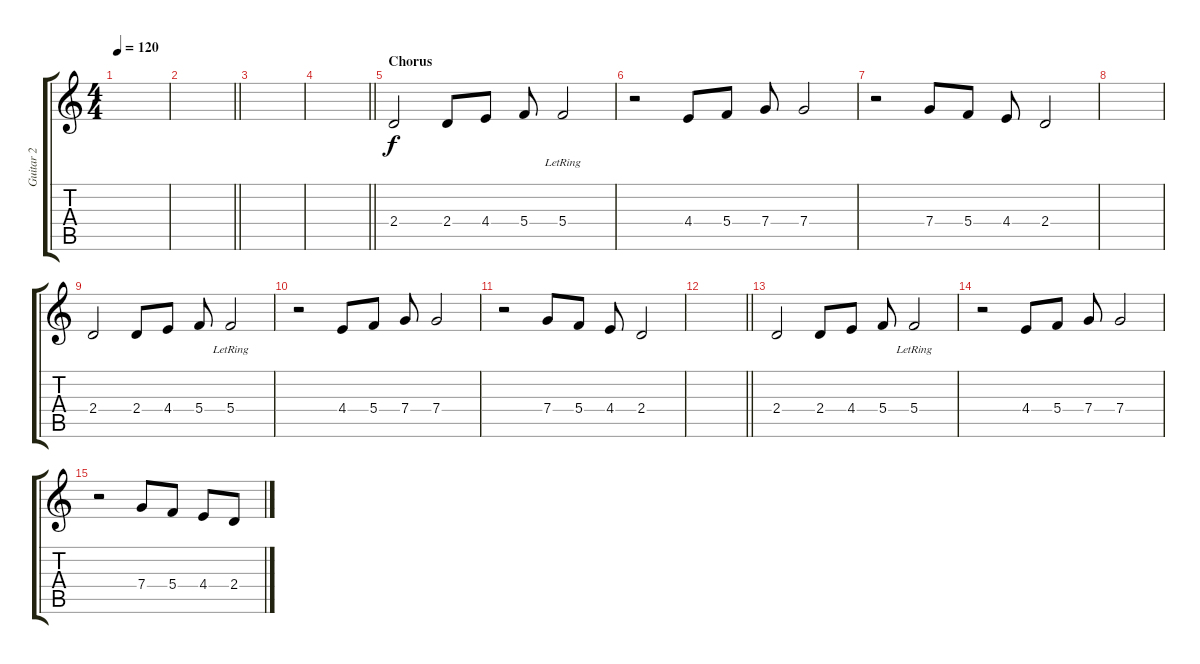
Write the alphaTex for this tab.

\track ("Guitar 2" "Guitar 2") {instrument distortionguitar}
\staff {score tabs}
\tuning (D4 A3 F3 C3 G2 C2) {hide}
\ts (4 4)
\tempo 120
\clef g2
\ks c
|
\barLineRight lightlight
|
|
\barLineRight lightlight
|
\section ("" "Chorus")
2.4.2 2.4.8 4.4.8 5.4.8 5.4{lr}.2 |
r.2 4.4.8 5.4.8 7.4.8 7.4.2 |
r.2 7.4.8 5.4.8 4.4.8 2.4.2 |
|
2.4.2 2.4.8 4.4.8 5.4.8 5.4{lr}.2 |
r.2 4.4.8 5.4.8 7.4.8 7.4.2 |
r.2 7.4.8 5.4.8 4.4.8 2.4.2 |
\barLineRight lightlight
|
2.4.2 2.4.8 4.4.8 5.4.8 5.4{lr}.2 |
r.2 4.4.8 5.4.8 7.4.8 7.4.2 |
r.2 7.4.8 5.4.8 4.4.8 2.4.8
